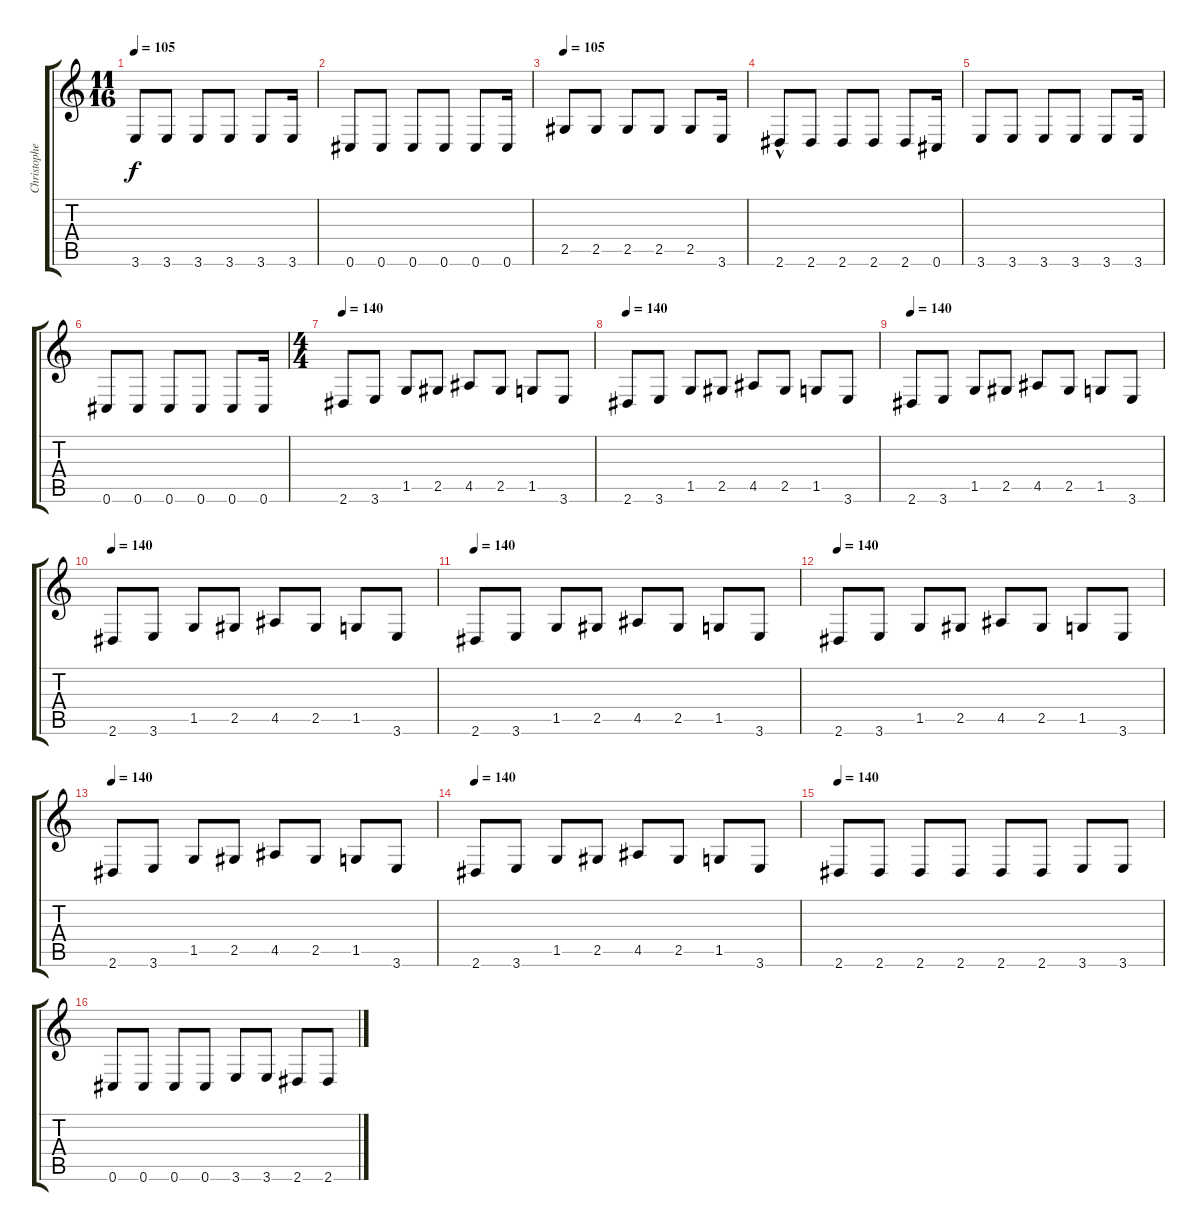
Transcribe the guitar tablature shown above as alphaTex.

\track ("Christopher Johnsson (Guitar)" "Christophe") {instrument distortionguitar}
\staff {score tabs}
\tuning (Db4 Ab3 E3 B2 Gb2 Db2) {hide}
\ts (11 16)
\tempo 105
\clef g2
\ks c
3.6.8{dy f} 3.6.8 3.6.8 3.6.8 3.6.8 3.6.16 |
0.6.8 0.6.8 0.6.8 0.6.8 0.6.8 0.6.16 |
\tempo 105
2.5.8 2.5.8 2.5.8 2.5.8 2.5.8 3.6.16 |
2.6{hac}.8 2.6.8 2.6.8 2.6.8 2.6.8 0.6.16 |
3.6.8 3.6.8 3.6.8 3.6.8 3.6.8 3.6.16 |
0.6.8 0.6.8 0.6.8 0.6.8 0.6.8 0.6.16 |
\ts (4 4)
\tempo 140
2.6.8 3.6.8 1.5.8 2.5.8 4.5.8 2.5.8 1.5.8 3.6.8 |
\tempo 140
2.6.8 3.6.8 1.5.8 2.5.8 4.5.8 2.5.8 1.5.8 3.6.8 |
\tempo 140
2.6.8 3.6.8 1.5.8 2.5.8 4.5.8 2.5.8 1.5.8 3.6.8 |
\tempo 140
2.6.8 3.6.8 1.5.8 2.5.8 4.5.8 2.5.8 1.5.8 3.6.8 |
\tempo 140
2.6.8 3.6.8 1.5.8 2.5.8 4.5.8 2.5.8 1.5.8 3.6.8 |
\tempo 140
2.6.8 3.6.8 1.5.8 2.5.8 4.5.8 2.5.8 1.5.8 3.6.8 |
\tempo 140
2.6.8 3.6.8 1.5.8 2.5.8 4.5.8 2.5.8 1.5.8 3.6.8 |
\tempo 140
2.6.8 3.6.8 1.5.8 2.5.8 4.5.8 2.5.8 1.5.8 3.6.8 |
\tempo 140
2.6.8 2.6.8 2.6.8 2.6.8 2.6.8 2.6.8 3.6.8 3.6.8 |
0.6.8 0.6.8 0.6.8 0.6.8 3.6.8 3.6.8 2.6.8 2.6.8
